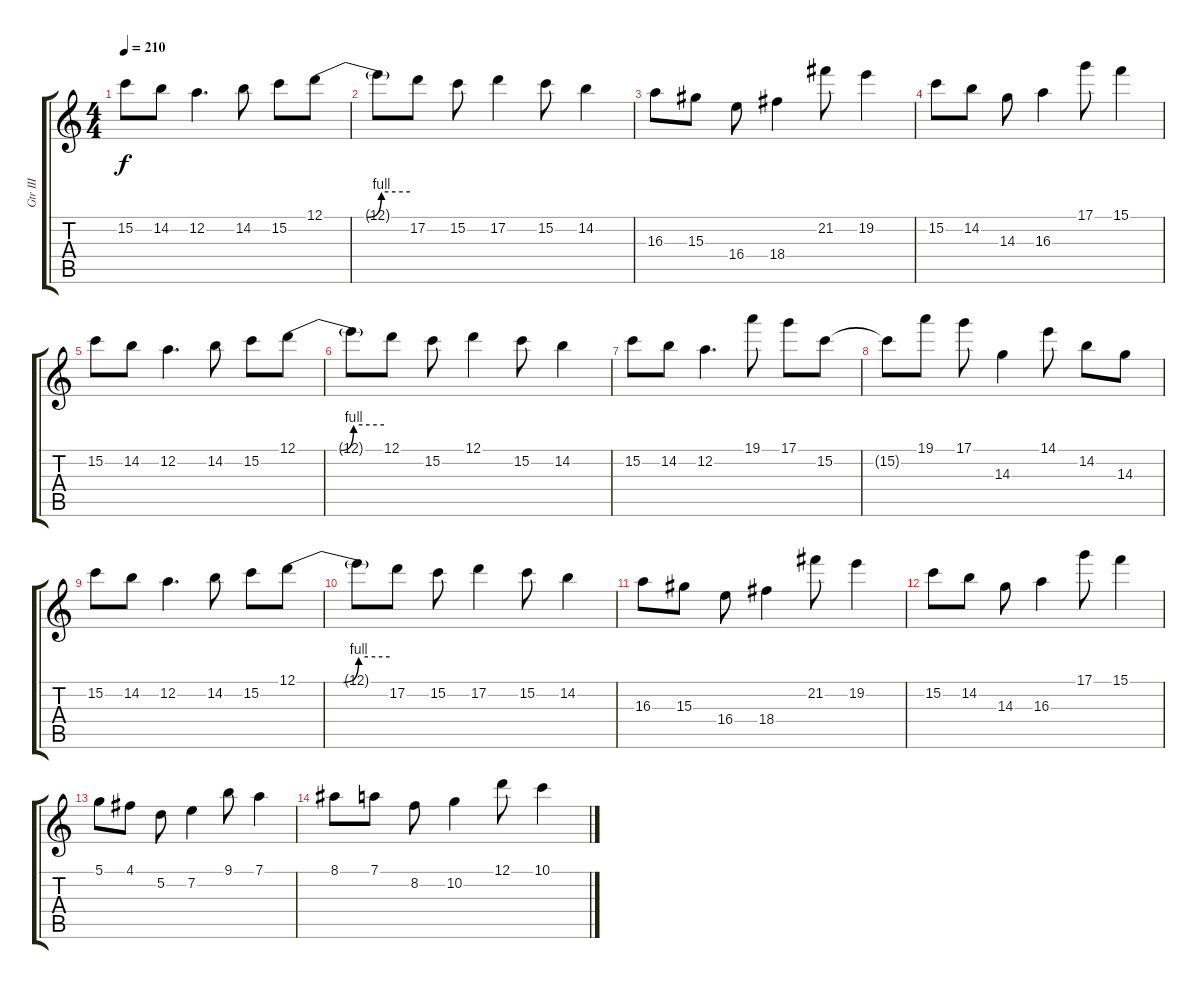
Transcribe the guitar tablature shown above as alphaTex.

\track ("Gtr III" "Gtr III") {instrument distortionguitar}
\staff {score tabs}
\tuning (D4 A3 F3 C3 G2 C2) {hide}
\ts (4 4)
\tempo 210
\clef g2
\ks c
15.2.8{dy f} 14.2.8 12.2.4{d} 14.2.8 15.2.8 12.1{be (custom 0 0 15 0 30 0 40 4 60 4)}.8 |
12.1{t}.8 17.2.8 15.2.8 17.2.4 15.2.8 14.2.4 |
16.3.8 15.3.8 16.4.8 18.4.4 21.2.8 19.2.4 |
15.2.8 14.2.8 14.3.8 16.3.4 17.1.8 15.1.4 |
15.2.8 14.2.8 12.2.4{d} 14.2.8 15.2.8 12.1{be (custom 0 0 15 0 30 0 39 4 60 4)}.8 |
12.1{t}.8 12.1.8 15.2.8 12.1.4 15.2.8 14.2.4 |
15.2.8 14.2.8 12.2.4{d} 19.1.8 17.1.8 15.2.8 |
15.2{t}.8 19.1.8 17.1.8 14.3.4 14.1.8 14.2.8 14.3.8 |
15.2.8 14.2.8 12.2.4{d} 14.2.8 15.2.8 12.1{be (custom 0 0 15 0 30 0 40 4 60 4)}.8 |
12.1{t}.8 17.2.8 15.2.8 17.2.4 15.2.8 14.2.4 |
16.3.8 15.3.8 16.4.8 18.4.4 21.2.8 19.2.4 |
15.2.8 14.2.8 14.3.8 16.3.4 17.1.8 15.1.4 |
5.1.8 4.1.8 5.2.8 7.2.4 9.1.8 7.1.4 |
8.1.8 7.1.8 8.2.8 10.2.4 12.1.8 10.1.4
